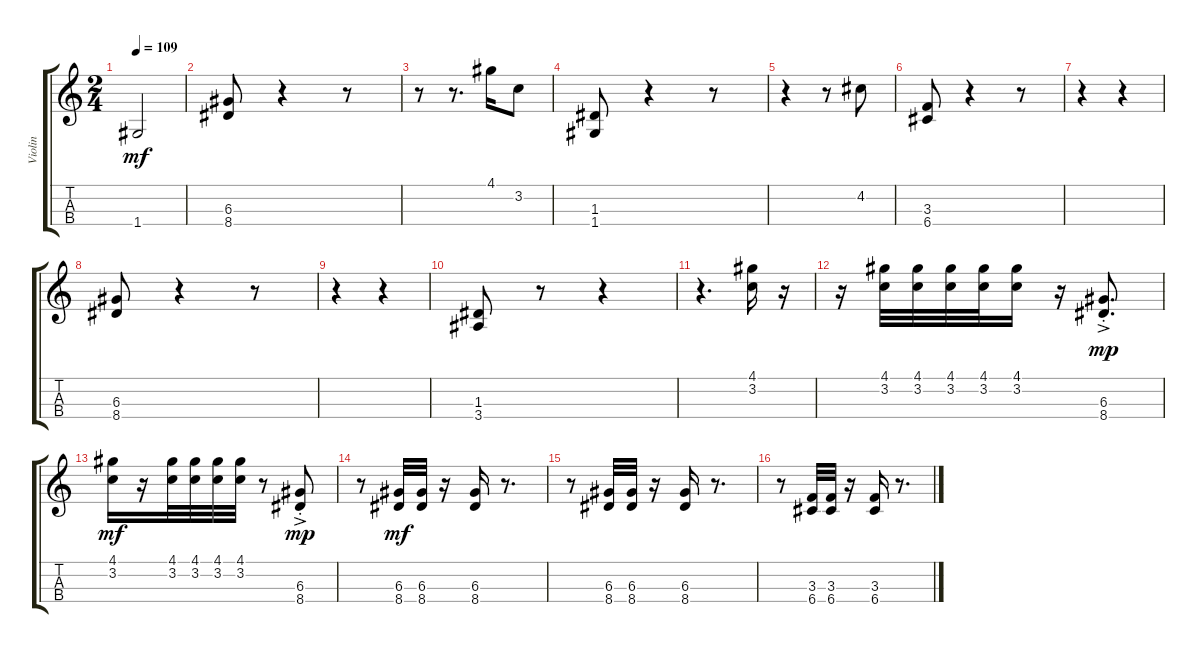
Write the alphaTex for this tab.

\track ("Violin" "Violin") {instrument violin}
\staff {score tabs}
\tuning (E5 A4 D4 G3) {hide}
\ts (2 4)
\tempo 109
\clef g2
\ks c
1.4.2{dy mf} |
(6.3 8.4).8 r.4 r.8 |
r.8 r.8{d} 4.1.16 3.2.8 |
(1.3 1.4).8 r.4 r.8 |
r.4 r.8 4.2.8 |
(3.3 6.4).8 r.4 r.8 |
r.4 r.4 |
(6.3 8.4).8 r.4 r.8 |
r.4 r.4 |
(1.3 3.4).8 r.8 r.4 |
r.4{d} (4.1 3.2).16 r.16 |
r.16 (4.1 3.2).32 (4.1 3.2).32 (4.1 3.2).32 (4.1 3.2).32 (4.1 3.2).16 r.16 (6.3{ac st} 8.4{ac st}).8{d dy mp} |
(4.1 3.2).16{dy mf} r.16 (4.1 3.2).32 (4.1 3.2).32 (4.1 3.2).32 (4.1 3.2).32 r.8 (6.3{ac st} 8.4{ac st}).8{dy mp} |
r.8 (6.3 8.4).32{dy mf} (6.3 8.4).32 r.16 (6.3 8.4).16 r.8{d} |
r.8 (6.3 8.4).32 (6.3 8.4).32 r.16 (6.3 8.4).16 r.8{d} |
r.8 (3.3 6.4).32 (3.3 6.4).32 r.16 (3.3 6.4).16 r.8{d}
